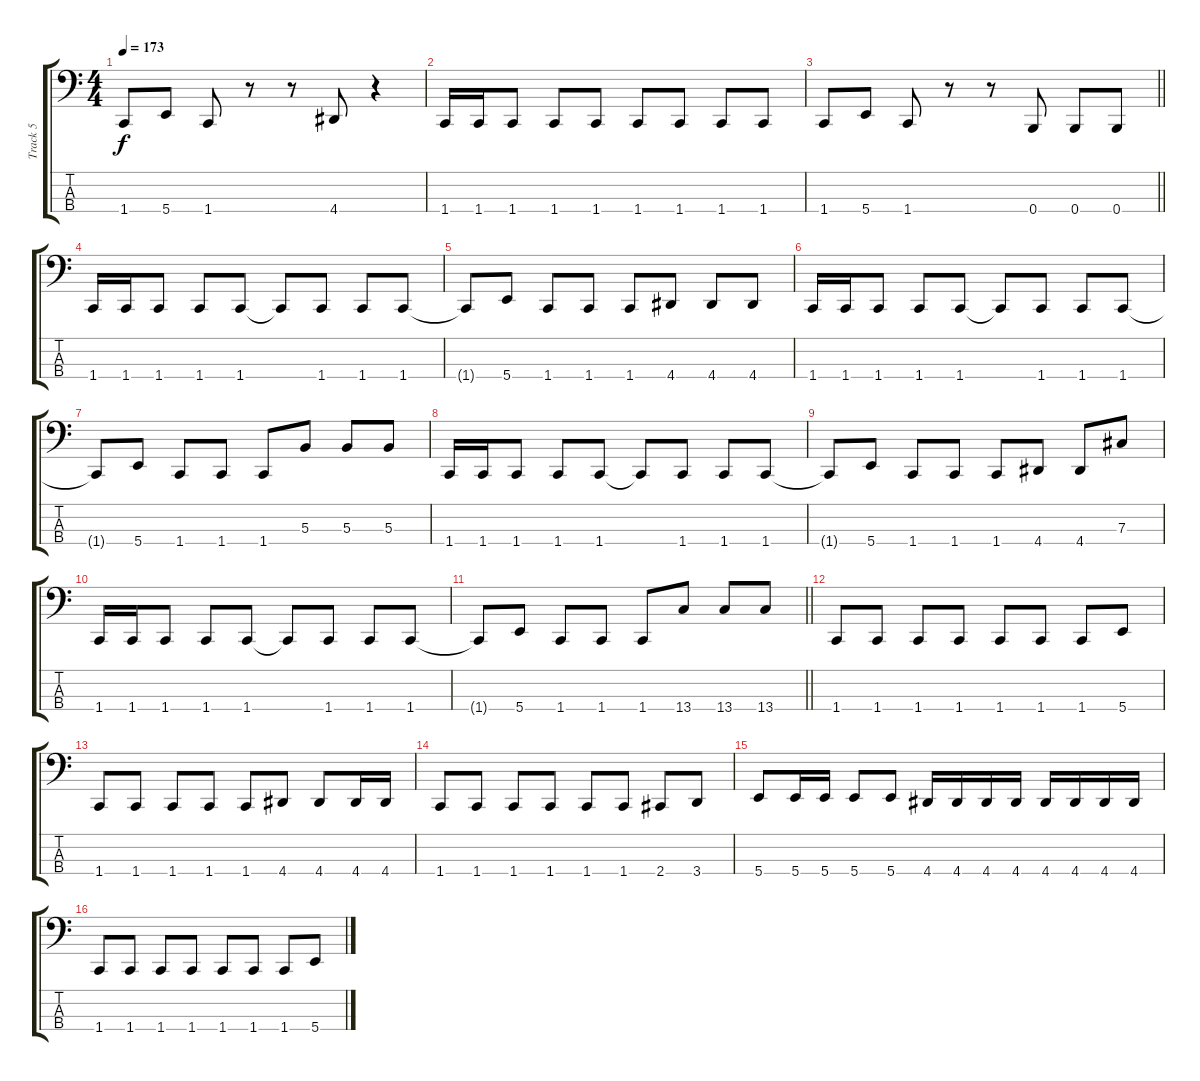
\track ("Track 5" "Track 5") {instrument electricbasspick}
\staff {score tabs}
\tuning (E2 B1 Gb1 B0) {hide}
\ts (4 4)
\tempo 173
\clef f4
\ks c
1.4.8{dy f} 5.4.8 1.4.8 r.8 r.8 4.4.8 r.4 |
1.4.16 1.4.16 1.4.8 1.4.8 1.4.8 1.4.8 1.4.8 1.4.8 1.4.8 |
\barLineRight lightlight
1.4.8 5.4.8 1.4.8 r.8 r.8 0.4.8 0.4.8 0.4.8 |
1.4.16 1.4.16 1.4.8 1.4.8 1.4.8 1.4{t}.8 1.4.8 1.4.8 1.4.8 |
1.4{t}.8 5.4.8 1.4.8 1.4.8 1.4.8 4.4.8 4.4.8 4.4.8 |
1.4.16 1.4.16 1.4.8 1.4.8 1.4.8 1.4{t}.8 1.4.8 1.4.8 1.4.8 |
1.4{t}.8 5.4.8 1.4.8 1.4.8 1.4.8 5.3.8 5.3.8 5.3.8 |
1.4.16 1.4.16 1.4.8 1.4.8 1.4.8 1.4{t}.8 1.4.8 1.4.8 1.4.8 |
1.4{t}.8 5.4.8 1.4.8 1.4.8 1.4.8 4.4.8 4.4.8 7.3.8 |
1.4.16 1.4.16 1.4.8 1.4.8 1.4.8 1.4{t}.8 1.4.8 1.4.8 1.4.8 |
\barLineRight lightlight
1.4{t}.8 5.4.8 1.4.8 1.4.8 1.4.8 13.4.8 13.4.8 13.4.8 |
1.4.8 1.4.8 1.4.8 1.4.8 1.4.8 1.4.8 1.4.8 5.4.8 |
1.4.8 1.4.8 1.4.8 1.4.8 1.4.8 4.4.8 4.4.8 4.4.16 4.4.16 |
1.4.8 1.4.8 1.4.8 1.4.8 1.4.8 1.4.8 2.4.8 3.4.8 |
5.4.8 5.4.16 5.4.16 5.4.8 5.4.8 4.4.16 4.4.16 4.4.16 4.4.16 4.4.16 4.4.16 4.4.16 4.4.16 |
1.4.8 1.4.8 1.4.8 1.4.8 1.4.8 1.4.8 1.4.8 5.4.8
